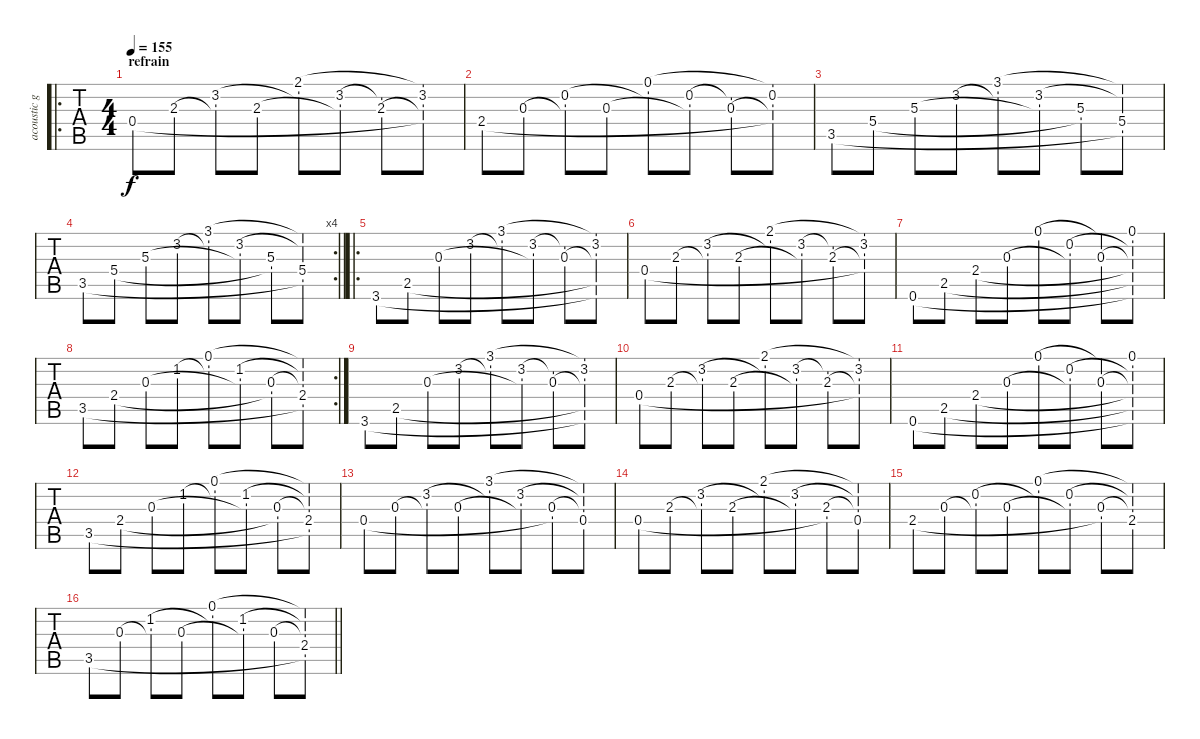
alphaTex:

\track ("acoustic guitar" "acoustic g") {instrument acousticguitarsteel}
\staff {tabs}
\tuning (E4 B3 G3 D3 A2 E2) {hide}
\ro
\ts (4 4)
\section ("" "refrain")
\tempo 155
\clef g2
\ks c
0.4.8{dy f} 2.3.8 (3.2 2.3{t}).8 2.3.8 (2.1 3.2{t}).8 (3.2 2.3{t}).8 (3.2{t} 2.3).8 (2.1{t} 3.2 2.3{t} 0.4{t}).8 |
2.4.8 0.3.8 (0.2 0.3{t}).8 0.3.8 (0.1 0.2{t}).8 (0.2 0.3{t}).8 (0.2{t} 0.3).8 (0.1{t} 0.2 0.3{t} 2.4{t}).8 |
3.5.8 5.4.8 5.3.8 3.2.8 (3.1 3.2{t}).8 (3.2 5.3{t}).8 (5.3 5.4{t}).8 (3.1{t} 3.2{t} 5.4 3.5{t}).8 |
\rc 4
\barLineRight lightlight
3.5.8 5.4.8 5.3.8 3.2.8 (3.1 3.2{t}).8 (3.2 5.3{t}).8 (5.3 5.4{t}).8 (3.1{t} 3.2{t} 5.4 3.5{t}).8 |
\ro
3.6.8 2.5.8 0.3.8 3.2.8 (3.1 3.2{t}).8 (3.2 0.3{t}).8 (3.2{t} 0.3).8 (3.1{t} 3.2 0.3{t} 2.5{t} 3.6{t}).8 |
0.4.8 2.3.8 (3.2 2.3{t}).8 2.3.8 (2.1 3.2{t}).8 (3.2 2.3{t}).8 (3.2{t} 2.3).8 (2.1{t} 3.2 2.3{t} 0.4{t}).8 |
0.6.8 2.5.8 2.4.8 0.3.8 0.1.8 (0.2 0.3{t}).8 (0.1{t} 0.3).8 (0.1 0.2{t} 0.3{t} 2.4{t} 2.5{t} 0.6{t}).8 |
\rc 2
3.5.8 2.4.8 0.3.8 1.2.8 (0.1 1.2{t}).8 (1.2 0.3{t}).8 (0.3 2.4{t}).8 (0.1{t} 1.2{t} 0.3{t} 2.4 3.5{t}).8 |
3.6.8 2.5.8 0.3.8 3.2.8 (3.1 3.2{t}).8 (3.2 0.3{t}).8 (3.2{t} 0.3).8 (3.1{t} 3.2 0.3{t} 2.5{t} 3.6{t}).8 |
0.4.8 2.3.8 (3.2 2.3{t}).8 2.3.8 (2.1 3.2{t}).8 (3.2 2.3{t}).8 (3.2{t} 2.3).8 (2.1{t} 3.2 2.3{t} 0.4{t}).8 |
0.6.8 2.5.8 2.4.8 0.3.8 0.1.8 (0.2 0.3{t}).8 (0.1{t} 0.3).8 (0.1 0.2{t} 0.3{t} 2.4{t} 2.5{t} 0.6{t}).8 |
3.5.8 2.4.8 0.3.8 1.2.8 (0.1 1.2{t}).8 (1.2 0.3{t}).8 (0.3 2.4{t}).8 (0.1{t} 1.2{t} 0.3{t} 2.4 3.5{t}).8 |
0.4.8 0.3.8 (3.2 0.3{t}).8 0.3.8 (3.1 3.2{t}).8 (3.2 0.3{t}).8 (0.3 0.4{t}).8 (3.1{t} 3.2{t} 0.3{t} 0.4).8 |
0.4.8 2.3.8 (3.2 2.3{t}).8 2.3.8 (2.1 3.2{t}).8 (3.2 2.3{t}).8 (2.3 0.4{t}).8 (2.1{t} 3.2{t} 2.3{t} 0.4).8 |
2.4.8 0.3.8 (0.2 0.3{t}).8 0.3.8 (0.1 0.2{t}).8 (0.2 0.3{t}).8 (0.3 2.4{t}).8 (0.1{t} 0.2{t} 0.3{t} 2.4).8 |
\barLineRight lightlight
3.5.8 0.3.8 (1.2 0.3{t}).8 0.3.8 (0.1 1.2{t}).8 (1.2 0.3{t}).8 0.3.8 (0.1{t} 1.2{t} 0.3{t} 2.4 3.5{t}).8
